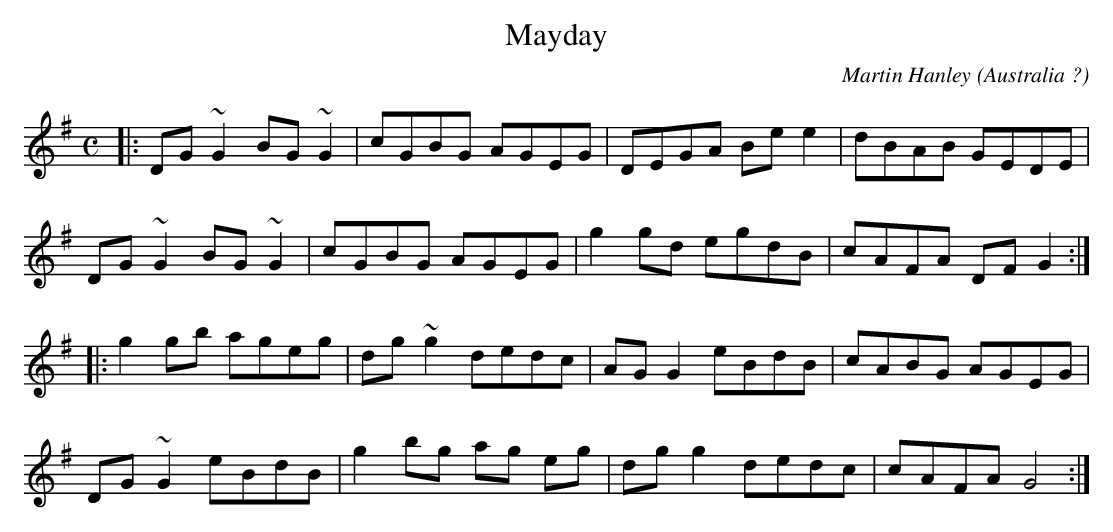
X:1
T:Mayday
C:Martin Hanley
L:1/8
M:C
O:Australia ?
K:G major
|: DG ~G2 BG ~G2| cGBG AGEG| DEGA Be e2| dBAB GEDE|
DG ~G2 BG ~G2| cGBG AGEG| g2 gd egdB| cAFA DF G2:|
|: g2 gb ageg| dg ~g2 dedc| AG G2 eBdB| cABG AGEG|
DG ~G2 eBdB| g2 bg ag eg| dg g2 dedc| cAFA G4:|
